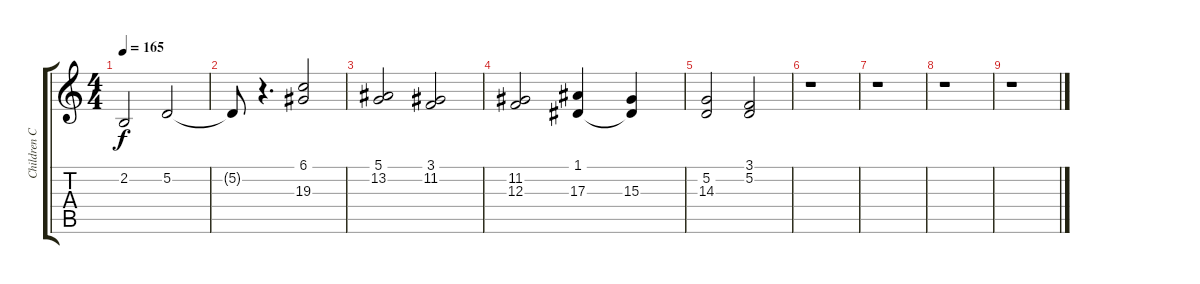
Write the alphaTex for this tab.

\track ("Children Chorus" "Children C") {instrument choiraahs}
\staff {score tabs}
\tuning (D4 A3 F3 C3 G2 D2) {hide}
\ts (4 4)
\tempo 165
\clef g2
\ks c
2.2.2{dy f} 5.2.2 |
5.2{t}.8 r.4{d} (6.1 19.3).2 |
(5.1 13.2).2 (3.1 11.2).2 |
(11.2 12.3).2 (1.1 17.3).4 (1.1{t} 15.3).4 |
(5.2 14.3).2 (3.1 5.2).2 |
r.1 |
r.1 |
r.1 |
r.1
